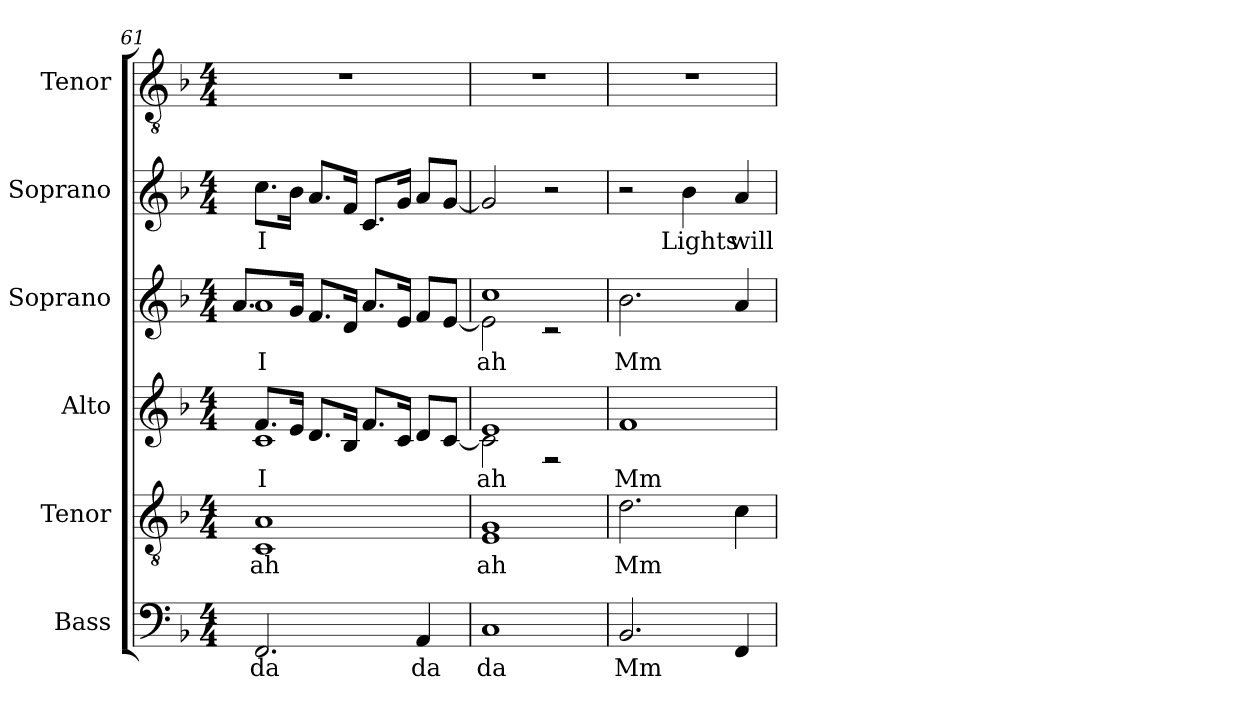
**kern	**text	**kern	**text	**kern	**text	**kern	**text	**kern	**text	**kern
*part6	*part6	*part5	*part5	*part4	*part4	*part3	*part3	*part2	*part2	*part1
*staff6	*staff6	*staff5	*staff5	*staff4	*staff4	*staff3	*staff3	*staff2	*staff2	*staff1
*I"Bass	*	*I"Tenor	*	*I"Alto	*	*I"Soprano	*	*I"Soprano	*	*I"Tenor
*I'B.	*	*I'T.	*	*I'A.	*	*I'S.	*	*I'S.	*	*I'T.
*clefF4	*	*clefGv2	*	*clefG2	*	*clefG2	*	*clefG2	*	*clefGv2
*k[b-]	*	*k[b-]	*	*k[b-]	*	*k[b-]	*	*k[b-]	*	*k[b-]
*M4/4	*	*M4/4	*	*M4/4	*	*M4/4	*	*M4/4	*	*M4/4
=61	=61	=61	=61	=61	=61	=61	=61	=61	=61	=61
!	!LO:LY:b	!	!LO:LY:b	!	!LO:LY:b	!	!	!	!	!
*	*	*	*	*^	*	*	*	*	*	*
!	!	!	!	!	!	!LO:LY:b	!	!LO:LY:b	!	!	!
*	*	*	*	*	*	*	*^	*	*	*	*
!	!	!	!	!	!	!	!	!	!LO:LY:b	!	!LO:LY:b	!
2.FF/	da	1C 1A	ah	1c	8.f/L	I	1a	8.a/L	I	8.cc\L	I	1r
.	.	.	.	.	16e/Jk	.	.	16g/Jk	.	16b-\Jk	.	.
.	.	.	.	.	8.d/L	.	.	8.f/L	.	8.a/L	.	.
.	.	.	.	.	16B-/Jk	.	.	16d/Jk	.	16f/Jk	.	.
.	.	.	.	.	8.f/L	.	.	8.a/L	.	8.c/L	.	.
.	.	.	.	.	16c/Jk	.	.	16e/Jk	.	16g/Jk	.	.
!	!LO:LY:b	!	!	!	!	!	!	!	!	!	!	!
4AA/	da	.	.	.	8d/L	.	.	8f/L	.	8a/L	.	.
.	.	.	.	.	[8c/J	.	.	[8e/J	.	[8g/J	.	.
=62	=62	=62	=62	=62	=62	=62	=62	=62	=62	=62	=62	=62
!	!LO:LY:b	!	!LO:LY:b	!	!	!LO:LY:b	!	!	!LO:LY:b	!	!	!
1C	da	1E 1G	ah	1e	2c\]	ah	1cc	2e\]	ah	2g/]	.	1r
.	.	.	.	.	2r	.	.	2r	.	2r	.	.
=63	=63	=63	=63	=63	=63	=63	=63	=63	=63	=63	=63	=63
!	!LO:LY:b	!	!LO:LY:b	!	!	!LO:LY:b	!	!	!LO:LY:b	!	!	!
*	*	*	*	*v	*v	*	*	*	*	*	*	*
*	*	*	*	*	*	*v	*v	*	*	*	*
2.BB-/	Mm	2.d\	Mm	1f	Mm	2.b-\	Mm	2r	.	1r
!	!	!	!	!	!	!	!	!	!LO:LY:b	!
.	.	.	.	.	.	.	.	4b-\	Lights	.
!	!	!	!	!	!	!	!	!	!LO:LY:b	!
4FF/	.	4c\	.	.	.	4a/	.	4a/	will	.
=	=	=	=	=	=	=	=	=	=	=
*-	*-	*-	*-	*-	*-	*-	*-	*-	*-	*-
